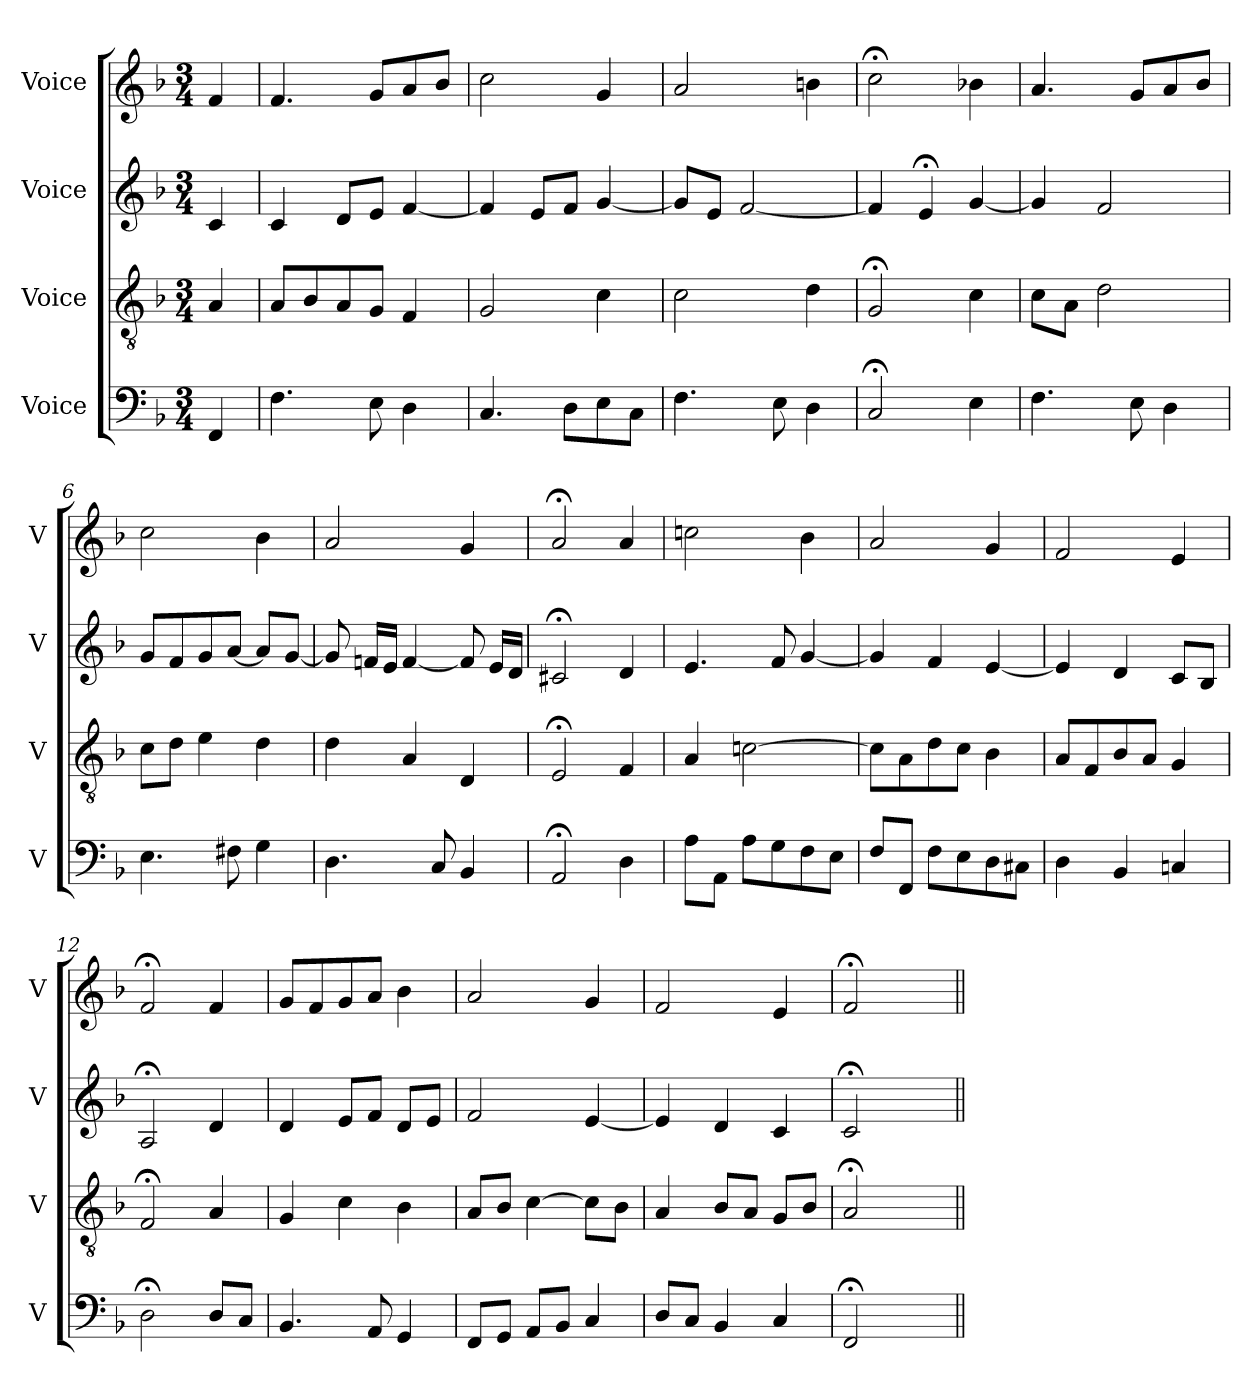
**kern	**kern	**kern	**kern
*part4	*part3	*part2	*part1
*staff4	*staff3	*staff2	*staff1
*I"Voice	*I"Voice	*I"Voice	*I"Voice
*I'V	*I'V	*I'V	*I'V
*clefF4	*clefGv2	*clefG2	*clefG2
*k[b-]	*k[b-]	*k[b-]	*k[b-]
*M3/4	*M3/4	*M3/4	*M3/4
*MM100	*MM100	*MM100	*MM100
=	=	=	=
4FF/	4A/	4c/	4f/
=1	=1	=1	=1
4.F\	8A/L	4c/	4.f/
.	8B-/	.	.
.	8A/	8d/L	.
8E\	8G/J	8e/J	8g/L
4D\	4F/	[4f/	8a/
.	.	.	8b-/J
=2	=2	=2	=2
4.C/	2G/	4f/]	2cc\
.	.	8e/L	.
8D\L	.	8f/J	.
8E\	4c\	[4g/	4g/
8C\J	.	.	.
=3	=3	=3	=3
4.F\	2c\	8g/L]	2a/
.	.	8e/J	.
.	.	[2f/	.
8E\	.	.	.
4D\	4d\	.	4bn\
=4	=4	=4	=4
2C;/	2G;/	4f/]	2cc;\
.	.	4e;/	.
4E\	4c\	[4g/	4b-X\
=5	=5	=5	=5
4.F\	8c\L	4g/]	4.a/
.	8A\J	.	.
.	2d\	2f/	.
8E\	.	.	8g/L
4D\	.	.	8a/
.	.	.	8b-/J
!!LO:LB:g=z
=6	=6	=6	=6
4.E\	8c\L	8g/L	2cc\
.	8d\J	8f/	.
.	4e\	8g/	.
8F#X\	.	[8a/J	.
4G\	4d\	8a/L]	4b-\
.	.	[8g/J	.
=7	=7	=7	=7
4.D\	4d\	8g/]	2a/
.	.	16fn/LL	.
.	.	16e/JJ	.
.	4A/	[4f/	.
8C/	.	.	.
4BB-/	4D/	8f/]	4g/
.	.	16e/LL	.
.	.	16d/JJ	.
=8	=8	=8	=8
2AA;/	2E;/	2c#X;/	2a;/
4D\	4F/	4d/	4a/
=9	=9	=9	=9
8A\L	4A/	4.e/	2ccn\
8AA\J	.	.	.
8A\L	[2cn\	.	.
8G\	.	8f/	.
8F\	.	[4g/	4b-\
8E\J	.	.	.
=10	=10	=10	=10
8F/L	8c\L]	4g/]	2a/
8FF/J	8A\	.	.
8F\L	8d\	4f/	.
8E\	8c\J	.	.
8D\	4B-\	[4e/	4g/
8C#X\J	.	.	.
!!LO:LB:g=z
=11	=11	=11	=11
4D\	8A/L	4e/]	2f/
.	8F/	.	.
4BB-/	8B-/	4d/	.
.	8A/J	.	.
4Cn/	4G/	8c/L	4e/
.	.	8B-/J	.
=12	=12	=12	=12
2D;\	2F;/	2A;/	2f;/
8D/L	4A/	4d/	4f/
8C/J	.	.	.
=13	=13	=13	=13
4.BB-/	4G/	4d/	8g/L
.	.	.	8f/
.	4c\	8e/L	8g/
8AA/	.	8f/J	8a/J
4GG/	4B-\	8d/L	4b-\
.	.	8e/J	.
=14	=14	=14	=14
8FF/L	8A/L	2f/	2a/
8GG/J	8B-/J	.	.
8AA/L	[4c\	.	.
8BB-/J	.	.	.
4C/	8c\L]	[4e/	4g/
.	8B-\J	.	.
=15	=15	=15	=15
8D/L	4A/	4e/]	2f/
8C/J	.	.	.
4BB-/	8B-/L	4d/	.
.	8A/J	.	.
4C/	8G/L	4c/	4e/
.	8B-/J	.	.
=16	=16	=16	=16
2FF;/	2A;/	2c;/	2f;/
4ryy	4ryy	4ryy	4ryy
=||	=||	=||	=||
*-	*-	*-	*-
